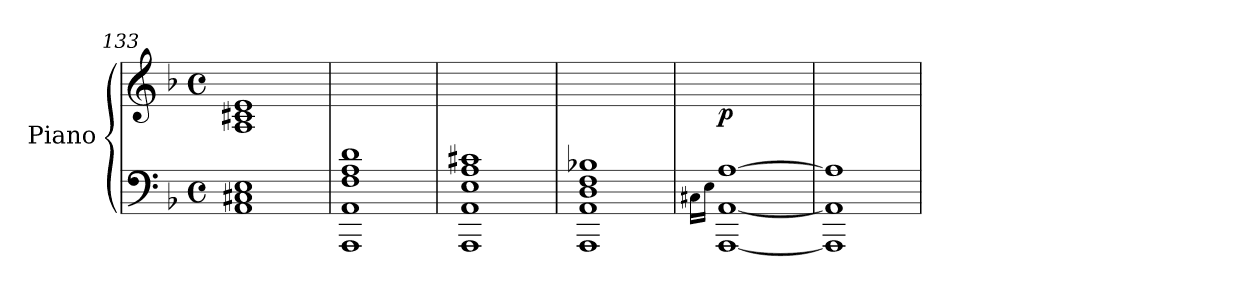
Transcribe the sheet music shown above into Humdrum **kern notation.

**kern	**kern	**dynam
*part1	*part1	*part1
*staff2	*staff1	*staff1/2
*I"Piano	*	*
*I'Pno	*	*
*clefF4	*clefG2	*
*k[b-]	*k[b-]	*
*M4/4	*M4/4	*
*met(c)	*met(c)	*
=133	=133	=133
*^	*^	*
1ryy	1AA 1C#X 1E	1ryy	1A 1c#X 1e	.
!!LO:PB:g=z
=134	=134	=134	=134	=134
*	*^	*	*	*
!	!	!	!	!	!LO:DY:b
*	*	*	*v	*v	*
1ryy	1AAA 1AA	1F 1A 1d	1ryy	other-dynamics
=135	=135	=135	=135	=135
1ryy	1AAA 1AA	1E 1A 1c#X	1ryy	.
=136	=136	=136	=136	=136
1ryy	1AAA 1AA	1D 1F 1B-X	1ryy	.
=137	=137	=137	=137	=137
.	.	16qC#X\LL	.	.
.	.	16qE\JJ	.	.
!	!	!	!	!LO:DY:b
1ryy	[1AAA [1AA	[1A	1ryy	p
=138	=138	=138	=138	=138
1ryy	1AAA] 1AA]	1A]	1ryy	.
*v	*v	*v	*	*
=	=	=
*-	*-	*-
